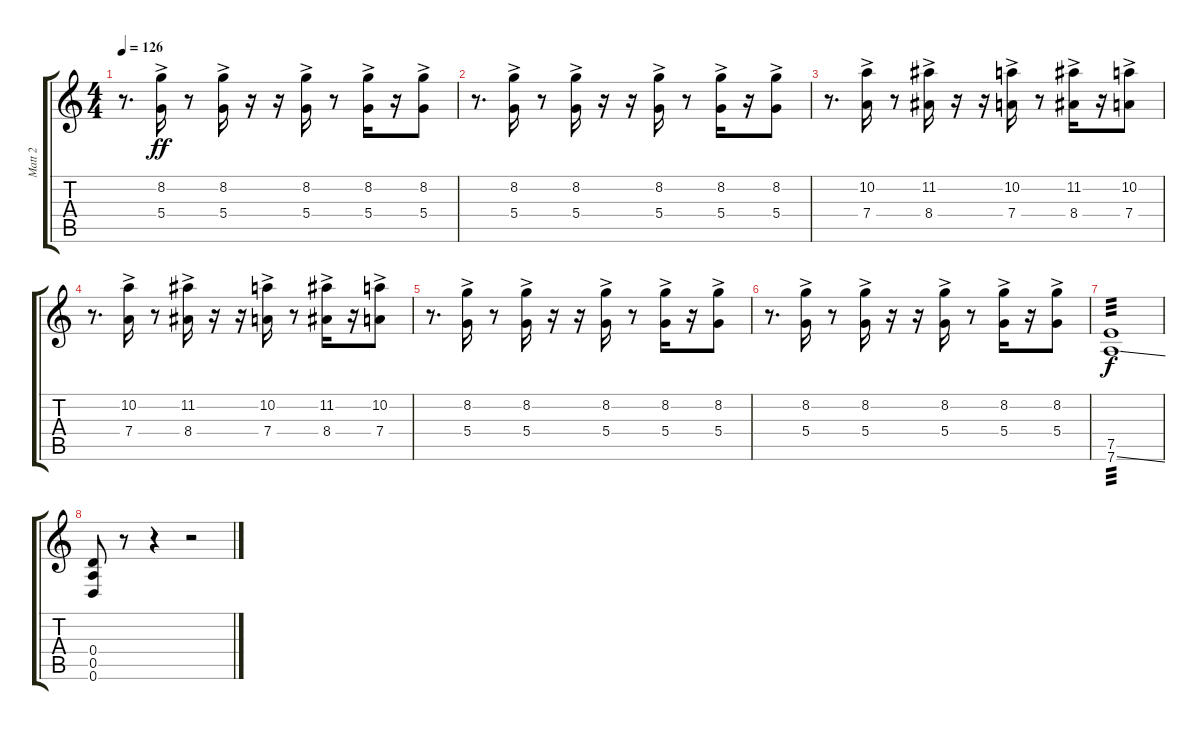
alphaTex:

\track ("Matt 2" "Matt 2") {instrument overdrivenguitar}
\staff {score tabs}
\tuning (E4 B3 G3 D3 A2 D2) {hide}
\ts (4 4)
\tempo 126
\clef g2
\ks c
r.8{d dy ff} (8.2{ac} 5.4{ac}).16 r.8 (8.2{ac} 5.4{ac}).16 r.16 r.16 (8.2{ac} 5.4{ac}).16 r.8 (8.2{ac} 5.4{ac}).16 r.16 (8.2{ac} 5.4{ac}).8 |
r.8{d} (8.2{ac} 5.4{ac}).16 r.8 (8.2{ac} 5.4{ac}).16 r.16 r.16 (8.2{ac} 5.4{ac}).16 r.8 (8.2{ac} 5.4{ac}).16 r.16 (8.2{ac} 5.4{ac}).8 |
r.8{d} (10.2{ac} 7.4{ac}).16 r.8 (11.2{ac} 8.4{ac}).16 r.16 r.16 (10.2{ac} 7.4{ac}).16 r.8 (11.2{ac} 8.4{ac}).16 r.16 (10.2{ac} 7.4{ac}).8 |
r.8{d} (10.2{ac} 7.4{ac}).16 r.8 (11.2{ac} 8.4{ac}).16 r.16 r.16 (10.2{ac} 7.4{ac}).16 r.8 (11.2{ac} 8.4{ac}).16 r.16 (10.2{ac} 7.4{ac}).8 |
r.8{d} (8.2{ac} 5.4{ac}).16 r.8 (8.2{ac} 5.4{ac}).16 r.16 r.16 (8.2{ac} 5.4{ac}).16 r.8 (8.2{ac} 5.4{ac}).16 r.16 (8.2{ac} 5.4{ac}).8 |
r.8{d} (8.2{ac} 5.4{ac}).16 r.8 (8.2{ac} 5.4{ac}).16 r.16 r.16 (8.2{ac} 5.4{ac}).16 r.8 (8.2{ac} 5.4{ac}).16 r.16 (8.2{ac} 5.4{ac}).8 |
(7.5 7.6{ss}).1{tp 3 dy f} |
(0.4 0.5 0.6).8 r.8 r.4 r.2
